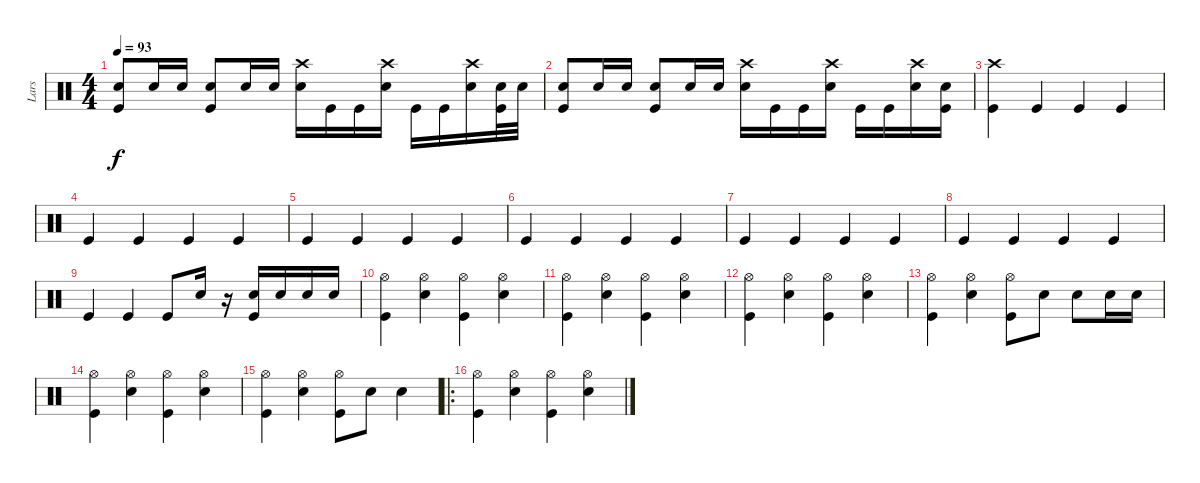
\track ("Lars" "Lars") {instrument percussion}
\staff {score}
\articulation defaults
\ts (4 4)
\tempo 93
\clef neutral
\ks c
("Snare (hit) 2" "Kick (hit)").8{dy f} "Snare (hit) 2".16 "Snare (hit) 2".16 ("Snare (hit) 2" "Kick (hit)").8 "Snare (hit) 2".16 "Snare (hit) 2".16 ("Crash high (hit)" "Snare (hit) 2").16 "Kick (hit)".16 "Kick (hit)".16 ("Crash high (hit)" "Snare (hit) 2").16 "Kick (hit)".16 "Kick (hit)".16 ("Crash high (hit)" "Snare (hit) 2").16 ("Snare (hit) 2" "Kick (hit)").32 "Snare (hit) 2".32 |
("Snare (hit) 2" "Kick (hit)").8 "Snare (hit) 2".16 "Snare (hit) 2".16 ("Snare (hit) 2" "Kick (hit)").8 "Snare (hit) 2".16 "Snare (hit) 2".16 ("Crash high (hit)" "Snare (hit) 2").16 "Kick (hit)".16 "Kick (hit)".16 ("Crash high (hit)" "Snare (hit) 2").16 "Kick (hit)".16 "Kick (hit)".16 ("Crash high (hit)" "Snare (hit) 2").16 ("Snare (hit) 2" "Kick (hit)").16 |
("Crash high (hit)" "Kick (hit)").4 "Kick (hit)".4 "Kick (hit)".4 "Kick (hit)".4 |
"Kick (hit)".4 "Kick (hit)".4 "Kick (hit)".4 "Kick (hit)".4 |
"Kick (hit)".4 "Kick (hit)".4 "Kick (hit)".4 "Kick (hit)".4 |
"Kick (hit)".4 "Kick (hit)".4 "Kick (hit)".4 "Kick (hit)".4 |
"Kick (hit)".4 "Kick (hit)".4 "Kick (hit)".4 "Kick (hit)".4 |
"Kick (hit)".4 "Kick (hit)".4 "Kick (hit)".4 "Kick (hit)".4 |
"Kick (hit)".4 "Kick (hit)".4 "Kick (hit)".8 "Snare (hit) 2".16 r.16 ("Snare (hit) 2" "Kick (hit)").16 "Snare (hit) 2".16 "Snare (hit) 2".16 "Snare (hit) 2".16 |
("Hi-Hat (open)" "Kick (hit)").4 ("Hi-Hat (open)" "Snare (hit) 2").4 ("Hi-Hat (open)" "Kick (hit)").4 ("Hi-Hat (open)" "Snare (hit) 2").4 |
("Hi-Hat (open)" "Kick (hit)").4 ("Hi-Hat (open)" "Snare (hit) 2").4 ("Hi-Hat (open)" "Kick (hit)").4 ("Hi-Hat (open)" "Snare (hit) 2").4 |
("Hi-Hat (open)" "Kick (hit)").4 ("Hi-Hat (open)" "Snare (hit) 2").4 ("Hi-Hat (open)" "Kick (hit)").4 ("Hi-Hat (open)" "Snare (hit) 2").4 |
("Hi-Hat (open)" "Kick (hit)").4 ("Hi-Hat (open)" "Snare (hit) 2").4 ("Hi-Hat (open)" "Kick (hit)").8 "Snare (hit) 2".8 "Snare (hit) 2".8 "Snare (hit) 2".16 "Snare (hit) 2".16 |
("Hi-Hat (open)" "Kick (hit)").4 ("Hi-Hat (open)" "Snare (hit) 2").4 ("Hi-Hat (open)" "Kick (hit)").4 ("Hi-Hat (open)" "Snare (hit) 2").4 |
("Hi-Hat (open)" "Kick (hit)").4 ("Hi-Hat (open)" "Snare (hit) 2").4 ("Hi-Hat (open)" "Kick (hit)").8 "Snare (hit) 2".8 "Snare (hit) 2".4 |
\ro
("Hi-Hat (open)" "Kick (hit)").4 ("Hi-Hat (open)" "Snare (hit) 2").4 ("Hi-Hat (open)" "Kick (hit)").4 ("Hi-Hat (open)" "Snare (hit) 2").4
